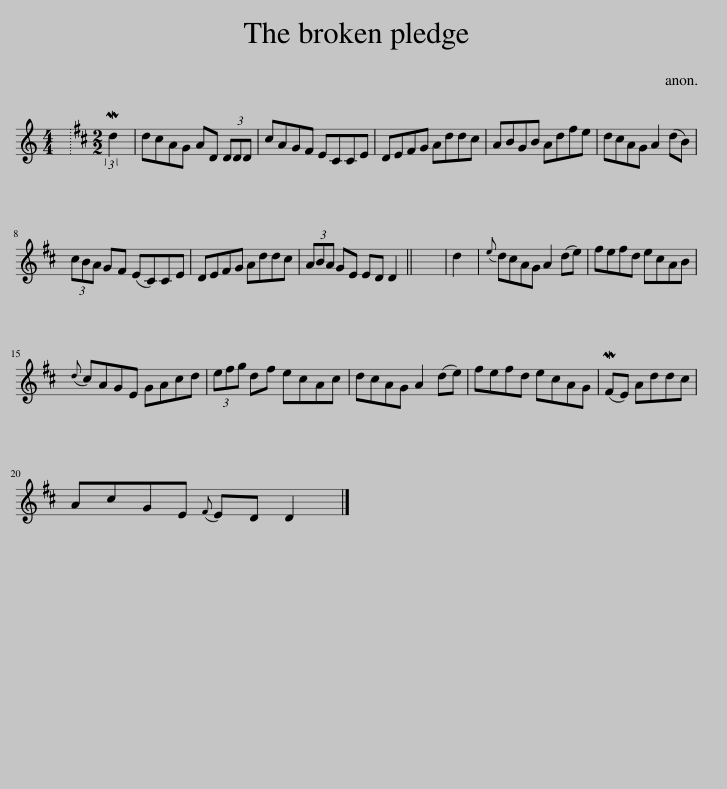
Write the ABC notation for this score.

X:1
L:1/8
M:4/4
I:linebreak $
K:C
V:1 treble
V:1
 x8 |[K:D][M:2/2] (3:2:1Md2 x/24 | dcAG AD (3DDD | cAGF ECCE | DEFG Addc | %5
 ABGB Adfe | dcAG A2 (dB) |$ (3cBA GF (EC)CE | DEFG Addc | (3ABA GE ED D2 || %10
 x8 | d2 |{e} dcAG A2 (de) | fefd ecAB |${d} cAGE GAcd | %15
 (3efg df ecAc | dcAG A2 (de) | fefd ecAG | (MFE) Addc |$ AcGE{F} ED D2 |] %20
